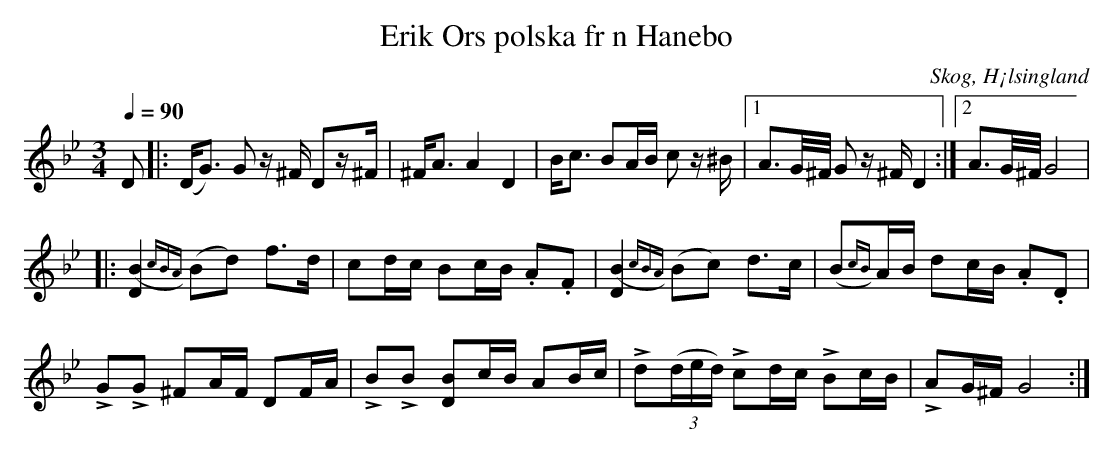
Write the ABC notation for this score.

X:1
T: Erik Ors polska fr n Hanebo
O: Skog, H¡lsingland
M: 3/4
L: 1/16
Q: 1/4=90
K: Gm
D2 |: (D2<G2) G2z ^F D2z^F|^F2<A2 A4 D4|B2<c2 B2AB c2z ^B|1 A2>G^F/ G2z ^F D4:|2 A2>G^F/ G8|
|: [D4 (B4]{cBA}) (B2d2) f2>d2|c2dc B2cB .A2.F2|[D4 (B4]{cBA}) (B2c2) d2>c2|(B2{cB})AB d2cB .A2.D2|
LG2LG2 ^F2AF D2FA|LB2LB2 [D2 B2]cB A2Bc|Ld2(3(ded) Lc2dc LB2cB|LA2G^F G8:|
